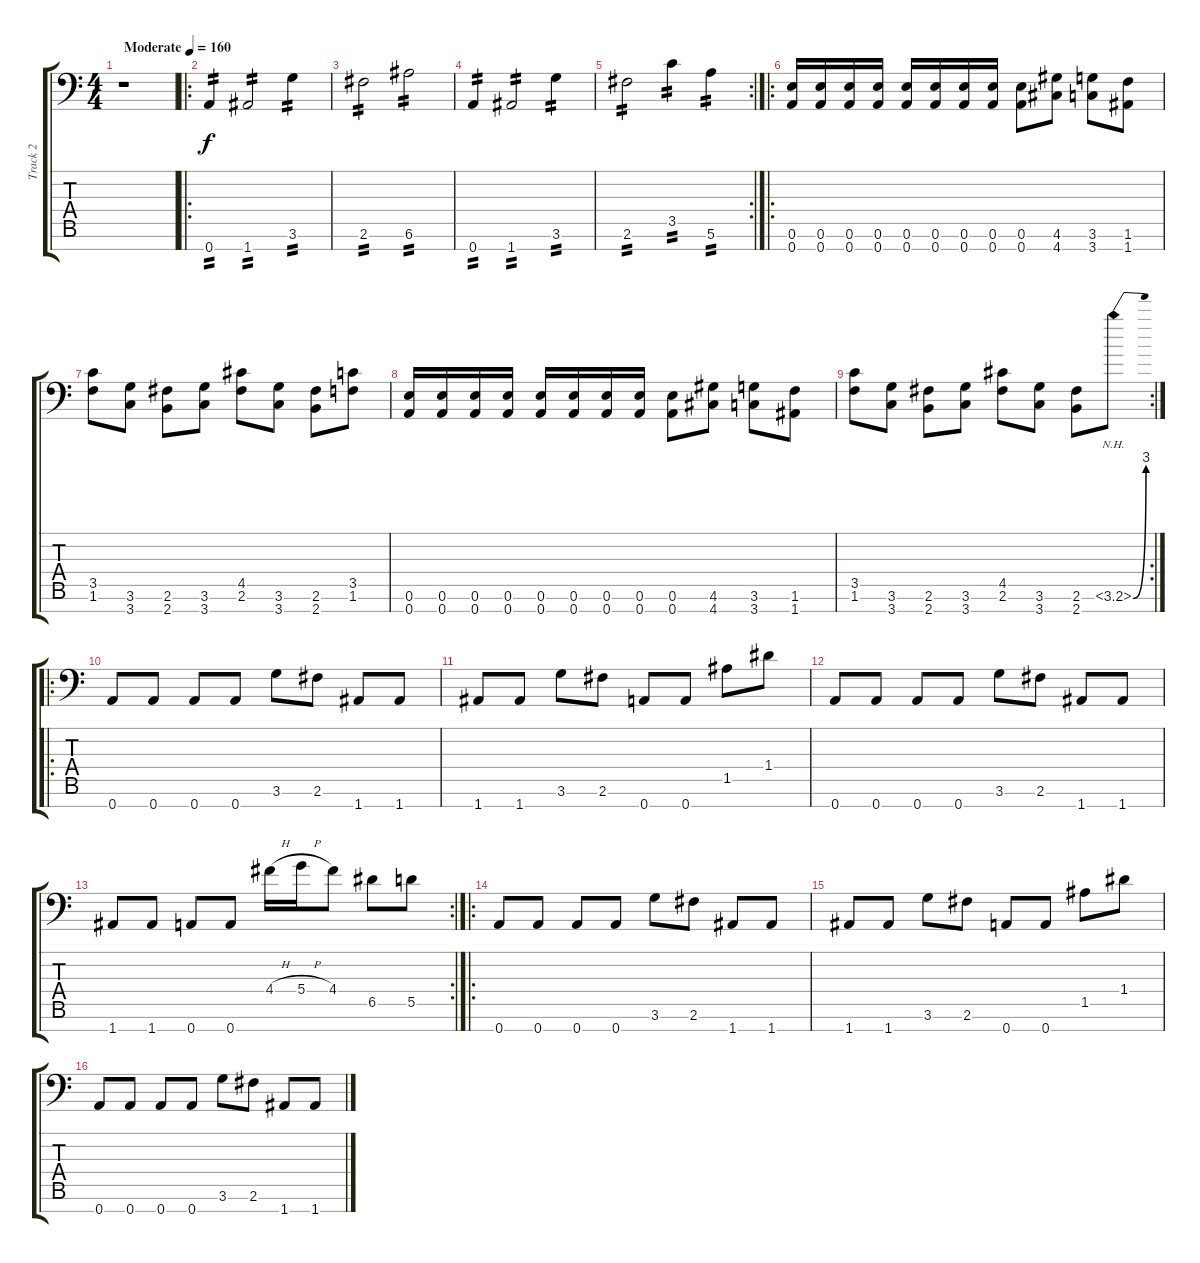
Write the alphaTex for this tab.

\track ("Track 2" "Track 2") {instrument distortionguitar}
\staff {score tabs}
\tuning (E4 B3 G3 D3 A2 E2 A1) {hide}
\ts (4 4)
\tempo (160 "Moderate")
\clef f4
\ks c
r.1{dy f instrument distortionguitar} |
\ro
0.7.4{tp 2} 1.7.2{tp 2} 3.6.4{tp 2} |
2.6.2{tp 2} 6.6.2{tp 2} |
0.7.4{tp 2} 1.7.2{tp 2} 3.6.4{tp 2} |
\rc 2
2.6.2{tp 2} 3.5.4{tp 2} 5.6.4{tp 2} |
\ro
(0.6 0.7).16 (0.6 0.7).16 (0.6 0.7).16 (0.6 0.7).16 (0.6 0.7).16 (0.6 0.7).16 (0.6 0.7).16 (0.6 0.7).16 (0.6 0.7).8 (4.6 4.7).8 (3.6 3.7).8 (1.6 1.7).8 |
(3.5 1.6).8 (3.6 3.7).8 (2.6 2.7).8 (3.6 3.7).8 (4.5 2.6).8 (3.6 3.7).8 (2.6 2.7).8 (3.5 1.6).8 |
(0.6 0.7).16 (0.6 0.7).16 (0.6 0.7).16 (0.6 0.7).16 (0.6 0.7).16 (0.6 0.7).16 (0.6 0.7).16 (0.6 0.7).16 (0.6 0.7).8 (4.6 4.7).8 (3.6 3.7).8 (1.6 1.7).8 |
\rc 2
(3.5 1.6).8 (3.6 3.7).8 (2.6 2.7).8 (3.6 3.7).8 (4.5 2.6).8 (3.6 3.7).8 (2.6 2.7).8 3.6{be (bend 0 0 60 12) nh}.8 |
\ro
0.7.8 0.7.8 0.7.8 0.7.8 3.6.8 2.6.8 1.7.8 1.7.8 |
1.7.8 1.7.8 3.6.8 2.6.8 0.7.8 0.7.8 1.5.8 1.4.8 |
0.7.8 0.7.8 0.7.8 0.7.8 3.6.8 2.6.8 1.7.8 1.7.8 |
\rc 2
1.7.8 1.7.8 0.7.8 0.7.8 4.4{h}.16 5.4{h}.16 4.4.8 6.5.8 5.5.8 |
\ro
0.7.8 0.7.8 0.7.8 0.7.8 3.6.8 2.6.8 1.7.8 1.7.8 |
1.7.8 1.7.8 3.6.8 2.6.8 0.7.8 0.7.8 1.5.8 1.4.8 |
0.7.8 0.7.8 0.7.8 0.7.8 3.6.8 2.6.8 1.7.8 1.7.8
